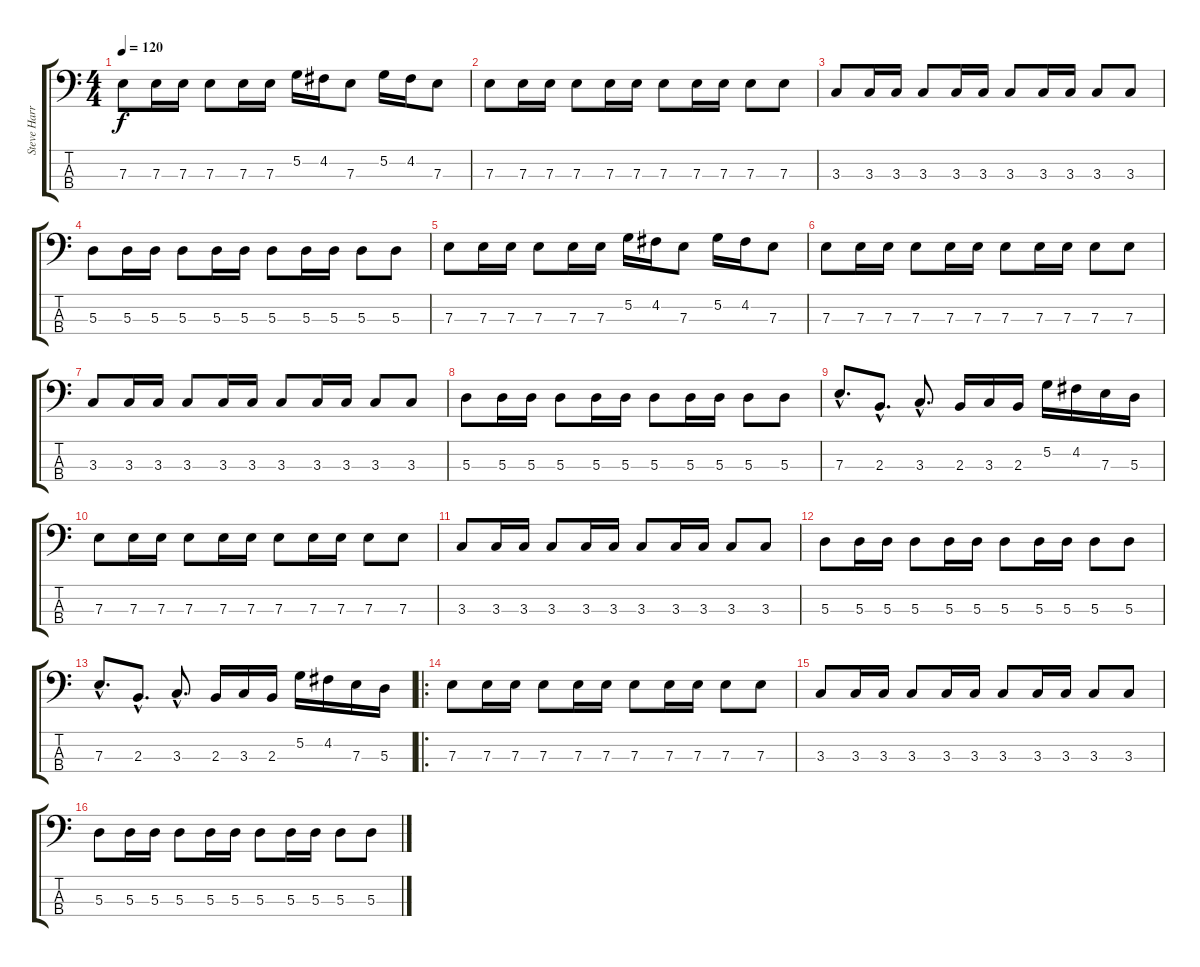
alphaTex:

\track ("Steve Harris" "Steve Harr") {instrument electricbassfinger}
\staff {score tabs}
\tuning (G2 D2 A1 E1) {hide}
\ts (4 4)
\tempo 120
\clef f4
\ks c
7.3.8{dy f} 7.3.16 7.3.16 7.3.8 7.3.16 7.3.16 5.2.16 4.2.16 7.3.8 5.2.16 4.2.16 7.3.8 |
7.3.8 7.3.16 7.3.16 7.3.8 7.3.16 7.3.16 7.3.8 7.3.16 7.3.16 7.3.8 7.3.8 |
3.3.8 3.3.16 3.3.16 3.3.8 3.3.16 3.3.16 3.3.8 3.3.16 3.3.16 3.3.8 3.3.8 |
5.3.8 5.3.16 5.3.16 5.3.8 5.3.16 5.3.16 5.3.8 5.3.16 5.3.16 5.3.8 5.3.8 |
7.3.8 7.3.16 7.3.16 7.3.8 7.3.16 7.3.16 5.2.16 4.2.16 7.3.8 5.2.16 4.2.16 7.3.8 |
7.3.8 7.3.16 7.3.16 7.3.8 7.3.16 7.3.16 7.3.8 7.3.16 7.3.16 7.3.8 7.3.8 |
3.3.8 3.3.16 3.3.16 3.3.8 3.3.16 3.3.16 3.3.8 3.3.16 3.3.16 3.3.8 3.3.8 |
5.3.8 5.3.16 5.3.16 5.3.8 5.3.16 5.3.16 5.3.8 5.3.16 5.3.16 5.3.8 5.3.8 |
7.3{hac}.8{d} 2.3{hac}.8{d} 3.3{hac}.8{d} 2.3.16 3.3.16 2.3.16 5.2.16 4.2.16 7.3.16 5.3.16 |
7.3.8 7.3.16 7.3.16 7.3.8 7.3.16 7.3.16 7.3.8 7.3.16 7.3.16 7.3.8 7.3.8 |
3.3.8 3.3.16 3.3.16 3.3.8 3.3.16 3.3.16 3.3.8 3.3.16 3.3.16 3.3.8 3.3.8 |
5.3.8 5.3.16 5.3.16 5.3.8 5.3.16 5.3.16 5.3.8 5.3.16 5.3.16 5.3.8 5.3.8 |
7.3{hac}.8{d} 2.3{hac}.8{d} 3.3{hac}.8{d} 2.3.16 3.3.16 2.3.16 5.2.16 4.2.16 7.3.16 5.3.16 |
\ro
7.3.8 7.3.16 7.3.16 7.3.8 7.3.16 7.3.16 7.3.8 7.3.16 7.3.16 7.3.8 7.3.8 |
3.3.8 3.3.16 3.3.16 3.3.8 3.3.16 3.3.16 3.3.8 3.3.16 3.3.16 3.3.8 3.3.8 |
5.3.8 5.3.16 5.3.16 5.3.8 5.3.16 5.3.16 5.3.8 5.3.16 5.3.16 5.3.8 5.3.8
